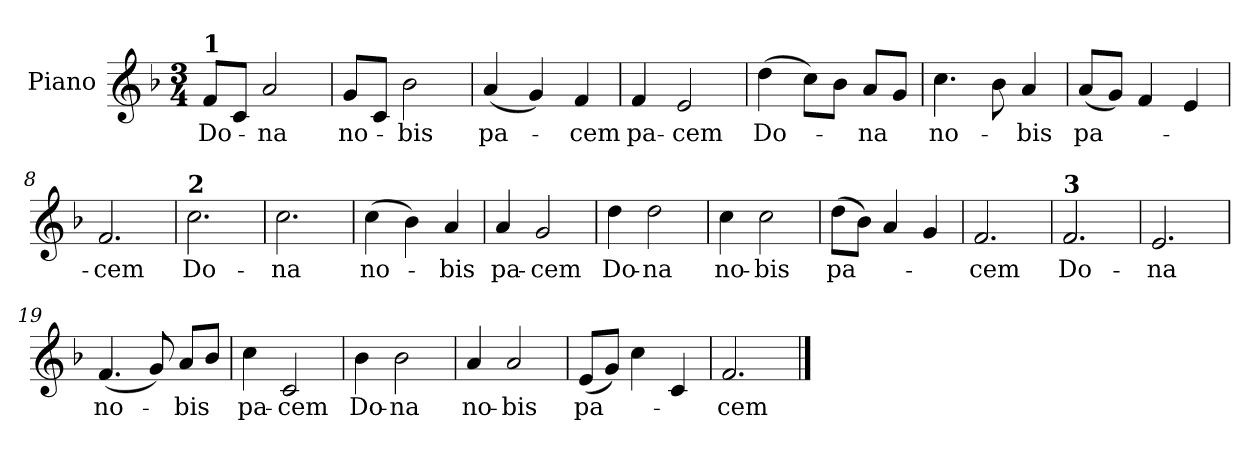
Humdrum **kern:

**kern	**text
*part1	*part1
*staff1	*staff1
*I"Piano	*
*I'Pno.	*
*clefG2	*
*k[b-]	*
*M3/4	*
=1	=1
!LO:TX:a:B:t=1	!
8f/L	Do-
8c/J	.
2a/	na
=2	=2
8g/L	no-
8c/J	.
2b-\	bis
=3	=3
(4a/	pa-
4g/)	.
4f/	-cem
=4	=4
4f/	pa-
2e/	-cem
=5	=5
(4dd\	Do-
8cc\L)	.
8b-\J	.
8a/L	na
8g/J	.
=6	=6
4.cc\	no-
8b-\	.
4a/	-bis
=7	=7
(8a/L	pa-
8g/J)	.
4f/	.
4e/	.
=8	=8
2.f/	-cem
=9	=9
!LO:TX:a:B:t=2	!
2.cc\	Do-
=10	=10
2.cc\	-na
=11	=11
(4cc\	no-
4b-\)	.
4a/	-bis
=12	=12
4a/	pa-
2g/	-cem
=13	=13
4dd\	Do-
2dd\	-na
=14	=14
4cc\	no-
2cc\	-bis
=15	=15
(8dd\L	pa-
8b-\J)	.
4a/	.
4g/	.
=16	=16
2.f/	-cem
=17	=17
!LO:TX:a:B:t=3	!
2.f/	Do-
=18	=18
2.e/	-na
=19	=19
(4.f/	no-
8g/)	.
8a/L	-bis
8b-/J	.
=20	=20
4cc\	pa-
2c/	-cem
=21	=21
4b-\	Do-
2b-\	-na
=22	=22
4a/	no-
2a/	-bis
=23	=23
(8e/L	pa-
8g/J)	.
4cc\	.
4c/	.
=24	=24
2.f/	-cem
==	==
*-	*-
